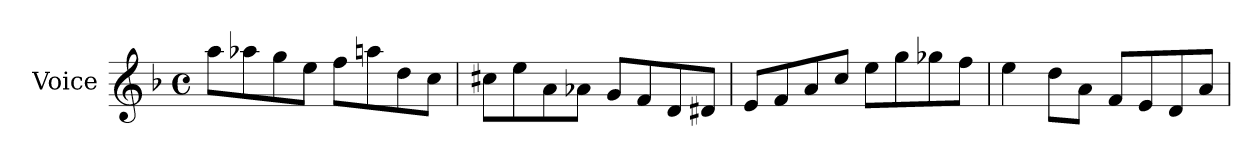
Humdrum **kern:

**kern
*part1
*staff1
*I"Voice
*I'Voice
*clefG2
*k[b-]
*M4/4
*met(c)
=1
8aa\L
8aa-X\
8gg\
8ee\J
8ff\L
8aan\
8dd\
8cc\J
=2
8cc#X\L
8ee\
8a\
8a-X\J
8g/L
8f/
8d/
8d#X/J
=3
8e/L
8f/
8a/
8cc/J
8ee\L
8gg\
8gg-X\
8ff\J
=4
4ee\
8dd\L
8a\J
8f/L
8e/
8d/
8a/J
=
*-
